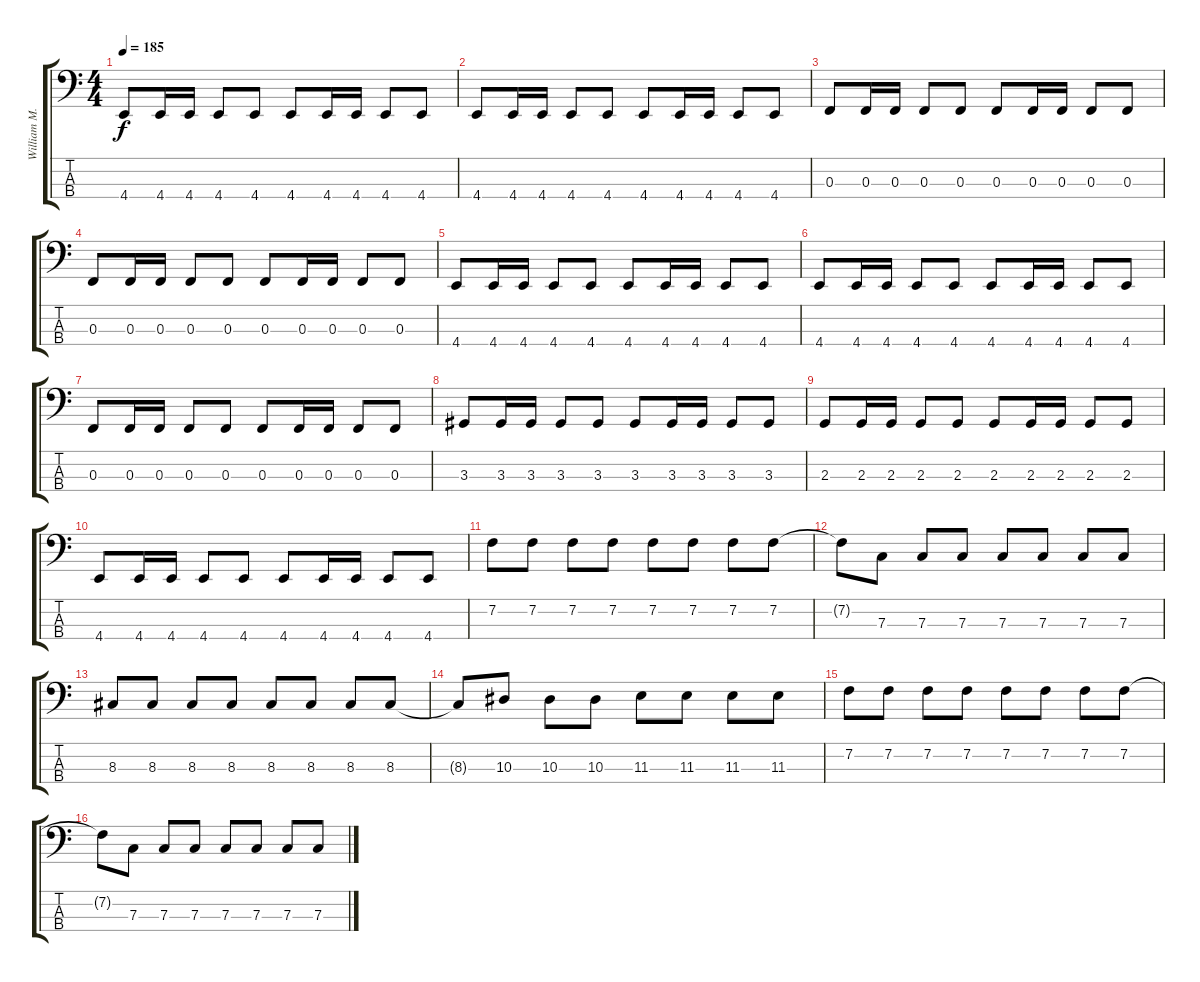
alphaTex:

\track ("William M. M. Murderface" "William M.") {instrument electricbasspick}
\staff {score tabs}
\tuning (Eb2 Bb1 F1 C1) {hide}
\ts (4 4)
\tempo 185
\clef f4
\ks c
4.4.8{dy f} 4.4.16 4.4.16 4.4.8 4.4.8 4.4.8 4.4.16 4.4.16 4.4.8 4.4.8 |
4.4.8 4.4.16 4.4.16 4.4.8 4.4.8 4.4.8 4.4.16 4.4.16 4.4.8 4.4.8 |
0.3.8 0.3.16 0.3.16 0.3.8 0.3.8 0.3.8 0.3.16 0.3.16 0.3.8 0.3.8 |
0.3.8 0.3.16 0.3.16 0.3.8 0.3.8 0.3.8 0.3.16 0.3.16 0.3.8 0.3.8 |
4.4.8 4.4.16 4.4.16 4.4.8 4.4.8 4.4.8 4.4.16 4.4.16 4.4.8 4.4.8 |
4.4.8 4.4.16 4.4.16 4.4.8 4.4.8 4.4.8 4.4.16 4.4.16 4.4.8 4.4.8 |
0.3.8 0.3.16 0.3.16 0.3.8 0.3.8 0.3.8 0.3.16 0.3.16 0.3.8 0.3.8 |
3.3.8 3.3.16 3.3.16 3.3.8 3.3.8 3.3.8 3.3.16 3.3.16 3.3.8 3.3.8 |
2.3.8 2.3.16 2.3.16 2.3.8 2.3.8 2.3.8 2.3.16 2.3.16 2.3.8 2.3.8 |
4.4.8 4.4.16 4.4.16 4.4.8 4.4.8 4.4.8 4.4.16 4.4.16 4.4.8 4.4.8 |
7.2.8 7.2.8 7.2.8 7.2.8 7.2.8 7.2.8 7.2.8 7.2.8 |
7.2{t}.8 7.3.8 7.3.8 7.3.8 7.3.8 7.3.8 7.3.8 7.3.8 |
8.3.8 8.3.8 8.3.8 8.3.8 8.3.8 8.3.8 8.3.8 8.3.8 |
8.3{t}.8 10.3.8 10.3.8 10.3.8 11.3.8 11.3.8 11.3.8 11.3.8 |
7.2.8 7.2.8 7.2.8 7.2.8 7.2.8 7.2.8 7.2.8 7.2.8 |
7.2{t}.8 7.3.8 7.3.8 7.3.8 7.3.8 7.3.8 7.3.8 7.3.8
